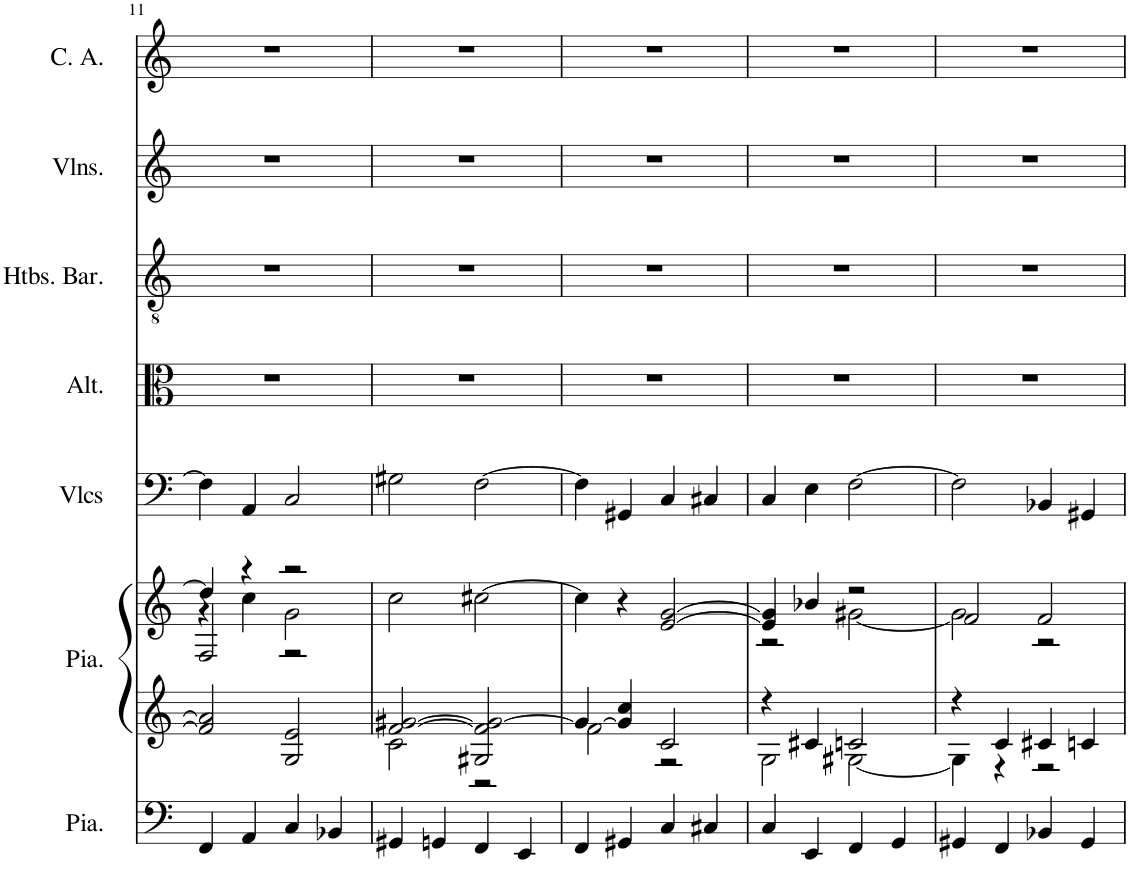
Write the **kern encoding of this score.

**kern	**kern	**kern	**kern	**kern	**kern	**kern	**kern
*part7	*part6	*part6	*part5	*part4	*part3	*part2	*part1
*staff8	*staff7	*staff6	*staff5	*staff4	*staff3	*staff2	*staff1
*I"Piano, Pedals	*I"Piano, Organ	*	*I"Violoncelles, Bass	*I"Altos, Tenor	*I"Hautbois Baryton, Alto	*I"Violons, Soprano	*I"Cor anglais, Baritone solo
*I'Pia.	*I'Pia.	*	*I'Vlcs	*I'Alt.	*I'Htbs. Bar.	*I'Vlns.	*I'C. A.
!!LO:PB:g=z
*clefF4	*clefG2	*clefG2	*clefF4	*clefC3	*clefGv2	*clefG2	*clefG2
*	*	*	*	*	*	*	*Trd4c7
*k[]	*k[]	*k[]	*k[]	*k[]	*k[]	*k[]	*k[]
*M4/4	*M4/4	*M4/4	*M4/4	*M4/4	*M4/4	*M4/4	*M4/4
=11	=11	=11	=11	=11	=11	=11	=11
*	*	*^	*	*	*	*	*
*	*	*	*^	*	*	*	*	*
4FF/	2f/] 2a/]	4dd/]	4r	2F/	4F\]	1r	1r	1r	1r
4AA/	.	4r	4cc\	.	4AA/	.	.	.	.
4C/	2G/ 2e/	2r	2g\	2r	2C/	.	.	.	.
4BB-X/	.	.	.	.	.	.	.	.	.
*	*	*v	*v	*v	*	*	*	*	*
=12	=12	=12	=12	=12	=12	=12	=12
*	*^	*	*	*	*	*	*
4GG#X/	[2f/ [2g#X/	2c\	2cc\	2G#X\	1r	1r	1r	1r
4GGn/	.	.	.	.	.	.	.	.
4FF/	2G#X/ 2f/] 2g#/_	2r	[2cc#X\	[2F\	.	.	.	.
4EE/	.	.	.	.	.	.	.	.
=13	=13	=13	=13	=13	=13	=13	=13	=13
4FF/	4g#/_	2f\	4cc#\]	4F\]	1r	1r	1r	1r
4GG#X/	4g#/] 4cc/	.	4r	4GG#X/	.	.	.	.
4C/	2c/	2r	[2e/ [2g/	4C/	.	.	.	.
4C#X/	.	.	.	4C#X/	.	.	.	.
=14	=14	=14	=14	=14	=14	=14	=14	=14
*	*	*	*^	*	*	*	*	*
4C/	4r	2G\	4e/] 4g/]	2r	4C/	1r	1r	1r	1r
4EE/	4c#X/	.	4b-X/	.	4E\	.	.	.	.
4FF/	2cn/	[2G#X\	2r	[2g#X\	[2F\	.	.	.	.
4GG/	.	.	.	.	.	.	.	.	.
=15	=15	=15	=15	=15	=15	=15	=15	=15	=15
4GG#X/	4r	4G#\]	2f/	2g#\]	2F\]	1r	1r	1r	1r
4FF/	4c/	4r	.	.	.	.	.	.	.
4BB-X/	4c#X/	2r	2f/	2r	4BB-X/	.	.	.	.
4GG#/	4cn/	.	.	.	4GG#X/	.	.	.	.
*	*v	*v	*	*	*	*	*	*	*
*	*	*v	*v	*	*	*	*	*
=	=	=	=	=	=	=	=
*-	*-	*-	*-	*-	*-	*-	*-
